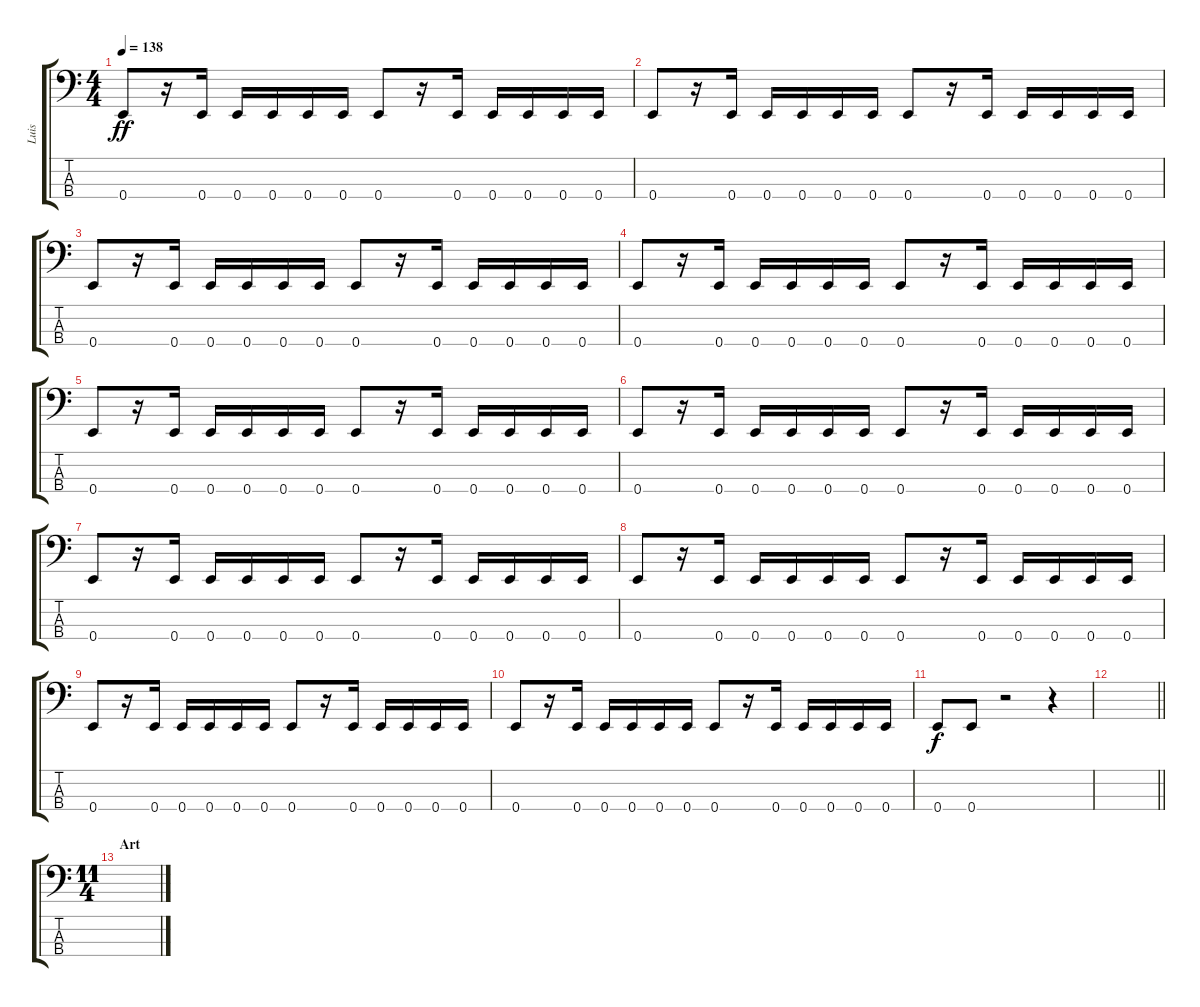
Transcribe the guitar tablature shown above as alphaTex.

\track ("Luis" "Luis") {instrument electricbassfinger}
\staff {score tabs}
\tuning (G2 D2 A1 E1) {hide}
\ts (4 4)
\tempo 138
\clef f4
\ks c
0.4.8{dy ff} r.16 0.4.16 0.4.16 0.4.16 0.4.16 0.4.16 0.4.8 r.16 0.4.16 0.4.16 0.4.16 0.4.16 0.4.16 |
0.4.8 r.16 0.4.16 0.4.16 0.4.16 0.4.16 0.4.16 0.4.8 r.16 0.4.16 0.4.16 0.4.16 0.4.16 0.4.16 |
0.4.8 r.16 0.4.16 0.4.16 0.4.16 0.4.16 0.4.16 0.4.8 r.16 0.4.16 0.4.16 0.4.16 0.4.16 0.4.16 |
0.4.8 r.16 0.4.16 0.4.16 0.4.16 0.4.16 0.4.16 0.4.8 r.16 0.4.16 0.4.16 0.4.16 0.4.16 0.4.16 |
0.4.8 r.16 0.4.16 0.4.16 0.4.16 0.4.16 0.4.16 0.4.8 r.16 0.4.16 0.4.16 0.4.16 0.4.16 0.4.16 |
0.4.8 r.16 0.4.16 0.4.16 0.4.16 0.4.16 0.4.16 0.4.8 r.16 0.4.16 0.4.16 0.4.16 0.4.16 0.4.16 |
0.4.8 r.16 0.4.16 0.4.16 0.4.16 0.4.16 0.4.16 0.4.8 r.16 0.4.16 0.4.16 0.4.16 0.4.16 0.4.16 |
0.4.8 r.16 0.4.16 0.4.16 0.4.16 0.4.16 0.4.16 0.4.8 r.16 0.4.16 0.4.16 0.4.16 0.4.16 0.4.16 |
0.4.8 r.16 0.4.16 0.4.16 0.4.16 0.4.16 0.4.16 0.4.8 r.16 0.4.16 0.4.16 0.4.16 0.4.16 0.4.16 |
0.4.8 r.16 0.4.16 0.4.16 0.4.16 0.4.16 0.4.16 0.4.8 r.16 0.4.16 0.4.16 0.4.16 0.4.16 0.4.16 |
0.4.8{dy f} 0.4.8 r.2 r.4 |
\barLineRight lightlight
|
\ts (11 4)
\section ("" "Art")
